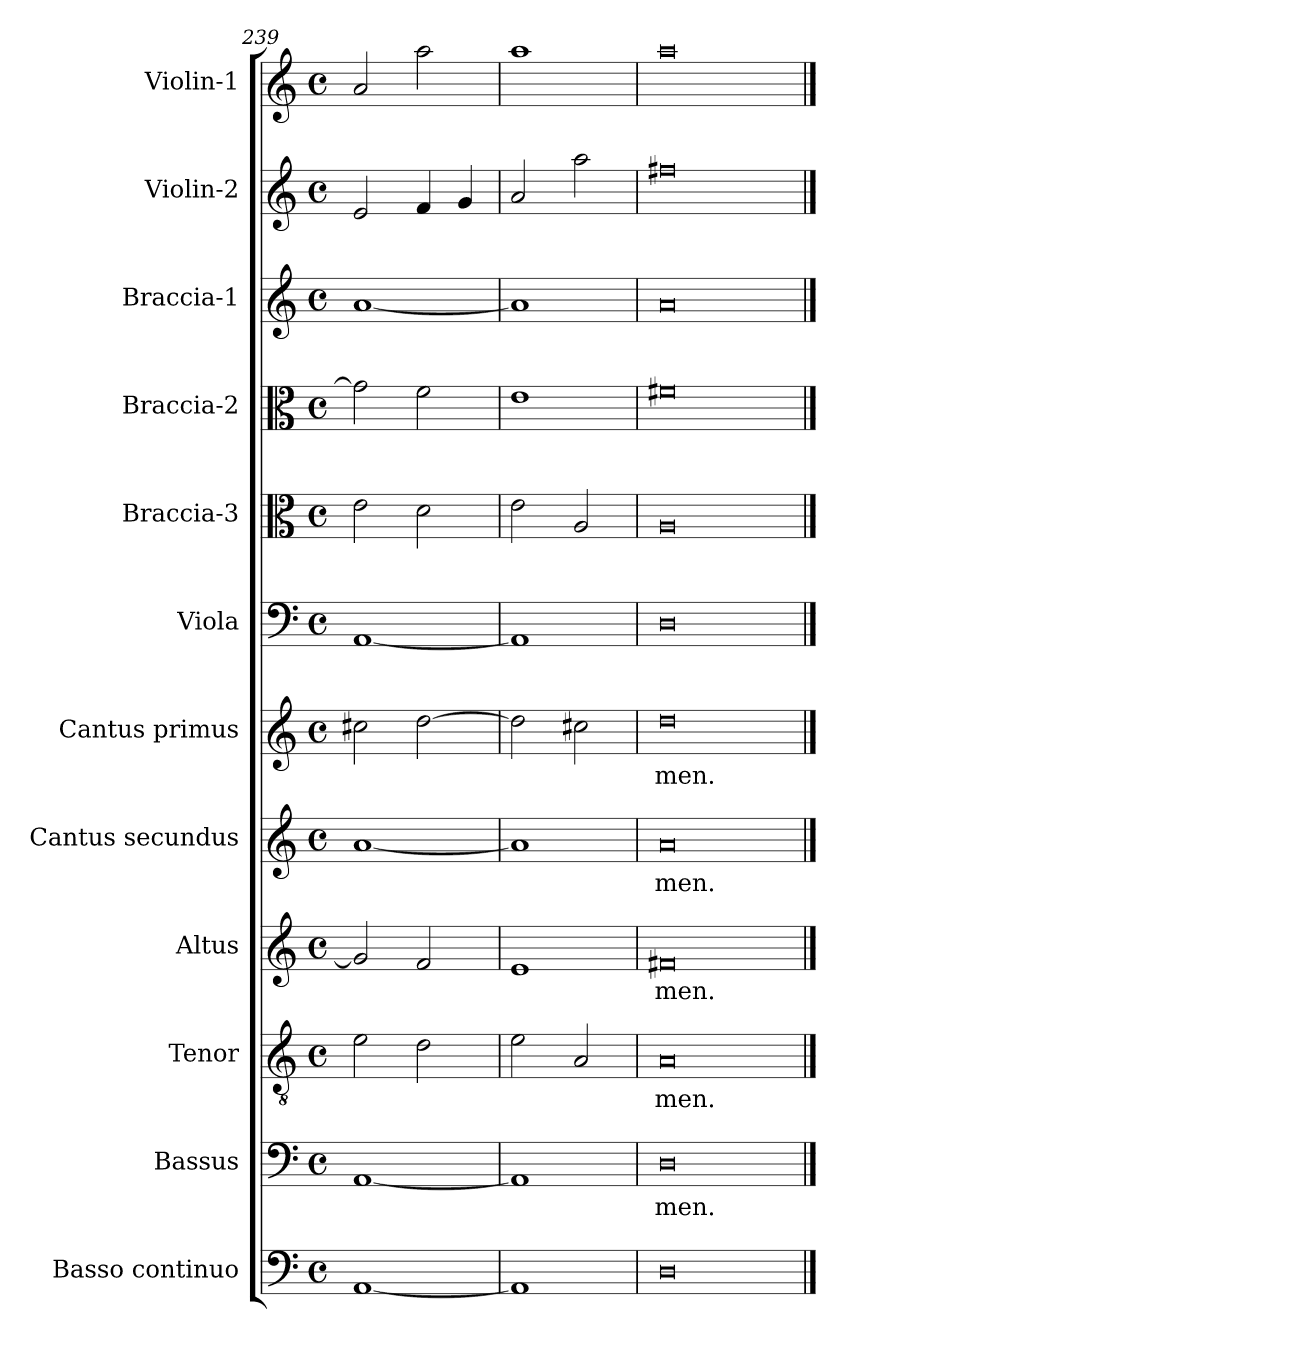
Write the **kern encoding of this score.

**kern	**kern	**text	**kern	**text	**kern	**text	**kern	**text	**kern	**text	**kern	**kern	**kern	**kern	**kern	**kern
*part12	*part11	*part11	*part10	*part10	*part9	*part9	*part8	*part8	*part7	*part7	*part6	*part5	*part4	*part3	*part2	*part1
*staff12	*staff11	*staff11	*staff10	*staff10	*staff9	*staff9	*staff8	*staff8	*staff7	*staff7	*staff6	*staff5	*staff4	*staff3	*staff2	*staff1
*I"Basso continuo	*I"Bassus	*	*I"Tenor	*	*I"Altus	*	*I"Cantus secundus	*	*I"Cantus primus	*	*I"Viola	*I"Braccia-3	*I"Braccia-2	*I"Braccia-1	*I"Violin-2	*I"Violin-1
*I'BC	*I'B	*	*I'T	*	*I'A	*	*I'C2	*	*I'C1	*	*I'Va	*I'Br3	*I'Br2	*I'Br1	*I'Vi2	*I'Vi1
*clefF4	*clefF4	*	*clefGv2	*	*clefG2	*	*clefG2	*	*clefG2	*	*clefF4	*clefC3	*clefC3	*clefG2	*clefG2	*clefG2
*k[]	*k[]	*	*k[]	*	*k[]	*	*k[]	*	*k[]	*	*k[]	*k[]	*k[]	*k[]	*k[]	*k[]
*C:	*C:	*	*C:	*	*C:	*	*C:	*	*C:	*	*C:	*C:	*C:	*C:	*C:	*C:
*M4/4	*M4/4	*	*M4/4	*	*M4/4	*	*M4/4	*	*M4/4	*	*M4/4	*M4/4	*M4/4	*M4/4	*M4/4	*M4/4
*met(c)	*met(c)	*	*met(c)	*	*met(c)	*	*met(c)	*	*met(c)	*	*met(c)	*met(c)	*met(c)	*met(c)	*met(c)	*met(c)
=239	=239	=239	=239	=239	=239	=239	=239	=239	=239	=239	=239	=239	=239	=239	=239	=239
[1AA	[1AA	.	2e\	.	2g/]	.	[1a	.	2cc#X\	.	[1AA	2e\	2g\]	[1a	2e/	2a/
.	.	.	2d\	.	2f/	.	.	.	[2dd\	.	.	2d\	2f\	.	4f/	2aa\
.	.	.	.	.	.	.	.	.	.	.	.	.	.	.	4g/	.
=240	=240	=240	=240	=240	=240	=240	=240	=240	=240	=240	=240	=240	=240	=240	=240	=240
1AA]	1AA]	.	2e\	.	1e	.	1a]	.	2dd\]	.	1AA]	2e\	1e	1a]	2a/	1aa
.	.	.	2A/	.	.	.	.	.	2cc#X\	.	.	2A/	.	.	2aa\	.
=241	=241	=241	=241	=241	=241	=241	=241	=241	=241	=241	=241	=241	=241	=241	=241	=241
!	!	!LO:LY:b	!	!	!	!	!	!	!	!	!	!	!	!	!	!
!	!	!	!	!LO:LY:b	!	!	!	!	!	!	!	!	!	!	!	!
!	!	!	!	!	!	!LO:LY:b	!	!	!	!	!	!	!	!	!	!
!	!	!	!	!	!	!	!	!LO:LY:b	!	!	!	!	!	!	!	!
!	!	!	!	!	!	!	!	!	!	!LO:LY:b	!	!	!	!	!	!
0D	0D	-men.	0A	-men.	0f#X	-men.	0a	-men.	0dd	-men.	0D	0A	0f#X	0a	0ff#X	0aa
==	==	==	==	==	==	==	==	==	==	==	==	==	==	==	==	==
*-	*-	*-	*-	*-	*-	*-	*-	*-	*-	*-	*-	*-	*-	*-	*-	*-
